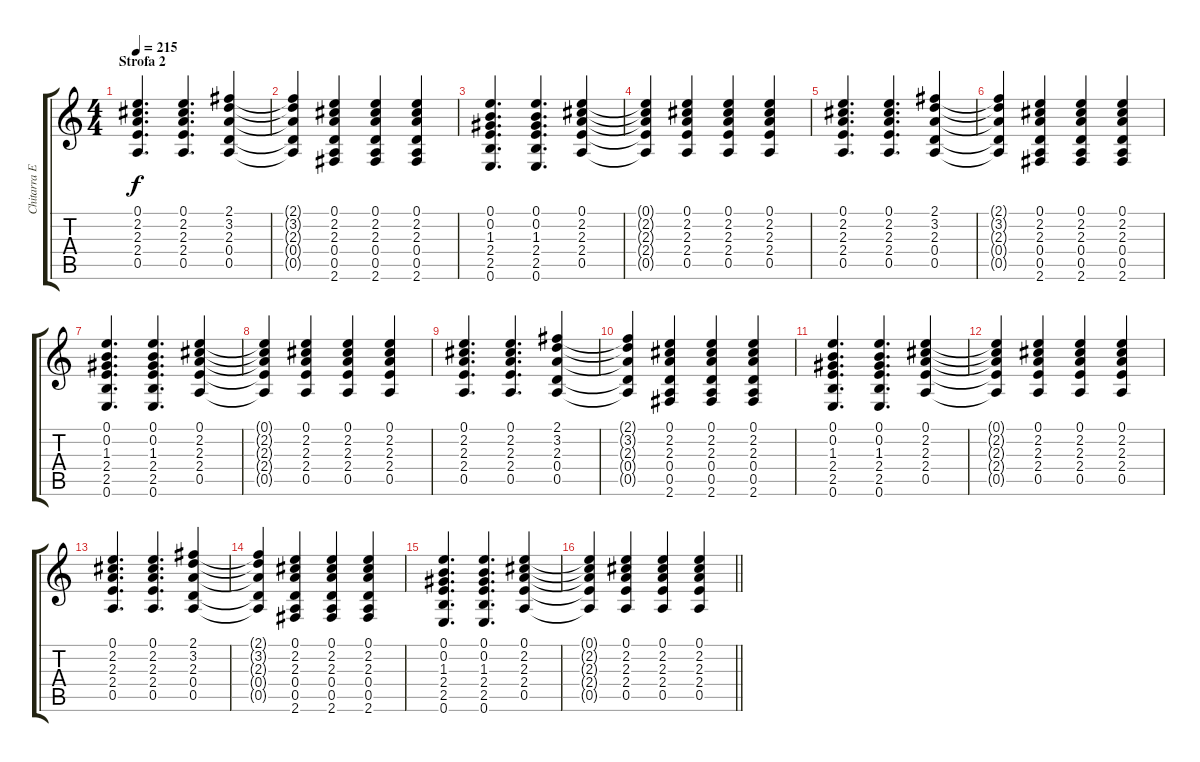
\track ("Chitarra Elettrica" "Chitarra E") {instrument distortionguitar bank 255}
\staff {score tabs}
\tuning (E4 B3 G3 D3 A2 E2) {hide}
\ts (4 4)
\section ("" "Strofa 2")
\tempo 215
\clef g2
\ks c
(0.1 2.2 2.3 2.4 0.5).4{d dy f volume 8 instrument electricguitarclean} (0.1 2.2 2.3 2.4 0.5).4{d} (2.1 3.2 2.3 0.4 0.5).4 |
(2.1{t} 3.2{t} 2.3{t} 0.4{t} 0.5{t}).4 (0.1 2.2 2.3 0.4 0.5 2.6).4 (0.1 2.2 2.3 0.4 0.5 2.6).4 (0.1 2.2 2.3 0.4 0.5 2.6).4 |
(0.1 0.2 1.3 2.4 2.5 0.6).4{d} (0.1 0.2 1.3 2.4 2.5 0.6).4{d} (0.1 2.2 2.3 2.4 0.5).4 |
(0.1{t} 2.2{t} 2.3{t} 2.4{t} 0.5{t}).4 (0.1 2.2 2.3 2.4 0.5).4 (0.1 2.2 2.3 2.4 0.5).4 (0.1 2.2 2.3 2.4 0.5).4 |
(0.1 2.2 2.3 2.4 0.5).4{d} (0.1 2.2 2.3 2.4 0.5).4{d} (2.1 3.2 2.3 0.4 0.5).4 |
(2.1{t} 3.2{t} 2.3{t} 0.4{t} 0.5{t}).4 (0.1 2.2 2.3 0.4 0.5 2.6).4 (0.1 2.2 2.3 0.4 0.5 2.6).4 (0.1 2.2 2.3 0.4 0.5 2.6).4 |
(0.1 0.2 1.3 2.4 2.5 0.6).4{d} (0.1 0.2 1.3 2.4 2.5 0.6).4{d} (0.1 2.2 2.3 2.4 0.5).4 |
(0.1{t} 2.2{t} 2.3{t} 2.4{t} 0.5{t}).4 (0.1 2.2 2.3 2.4 0.5).4 (0.1 2.2 2.3 2.4 0.5).4 (0.1 2.2 2.3 2.4 0.5).4 |
(0.1 2.2 2.3 2.4 0.5).4{d} (0.1 2.2 2.3 2.4 0.5).4{d} (2.1 3.2 2.3 0.4 0.5).4 |
(2.1{t} 3.2{t} 2.3{t} 0.4{t} 0.5{t}).4 (0.1 2.2 2.3 0.4 0.5 2.6).4 (0.1 2.2 2.3 0.4 0.5 2.6).4 (0.1 2.2 2.3 0.4 0.5 2.6).4 |
(0.1 0.2 1.3 2.4 2.5 0.6).4{d} (0.1 0.2 1.3 2.4 2.5 0.6).4{d} (0.1 2.2 2.3 2.4 0.5).4 |
(0.1{t} 2.2{t} 2.3{t} 2.4{t} 0.5{t}).4 (0.1 2.2 2.3 2.4 0.5).4 (0.1 2.2 2.3 2.4 0.5).4 (0.1 2.2 2.3 2.4 0.5).4 |
(0.1 2.2 2.3 2.4 0.5).4{d} (0.1 2.2 2.3 2.4 0.5).4{d} (2.1 3.2 2.3 0.4 0.5).4 |
(2.1{t} 3.2{t} 2.3{t} 0.4{t} 0.5{t}).4 (0.1 2.2 2.3 0.4 0.5 2.6).4 (0.1 2.2 2.3 0.4 0.5 2.6).4 (0.1 2.2 2.3 0.4 0.5 2.6).4 |
(0.1 0.2 1.3 2.4 2.5 0.6).4{d} (0.1 0.2 1.3 2.4 2.5 0.6).4{d} (0.1 2.2 2.3 2.4 0.5).4 |
\barLineRight lightlight
(0.1{t} 2.2{t} 2.3{t} 2.4{t} 0.5{t}).4 (0.1 2.2 2.3 2.4 0.5).4 (0.1 2.2 2.3 2.4 0.5).4 (0.1 2.2 2.3 2.4 0.5).4
